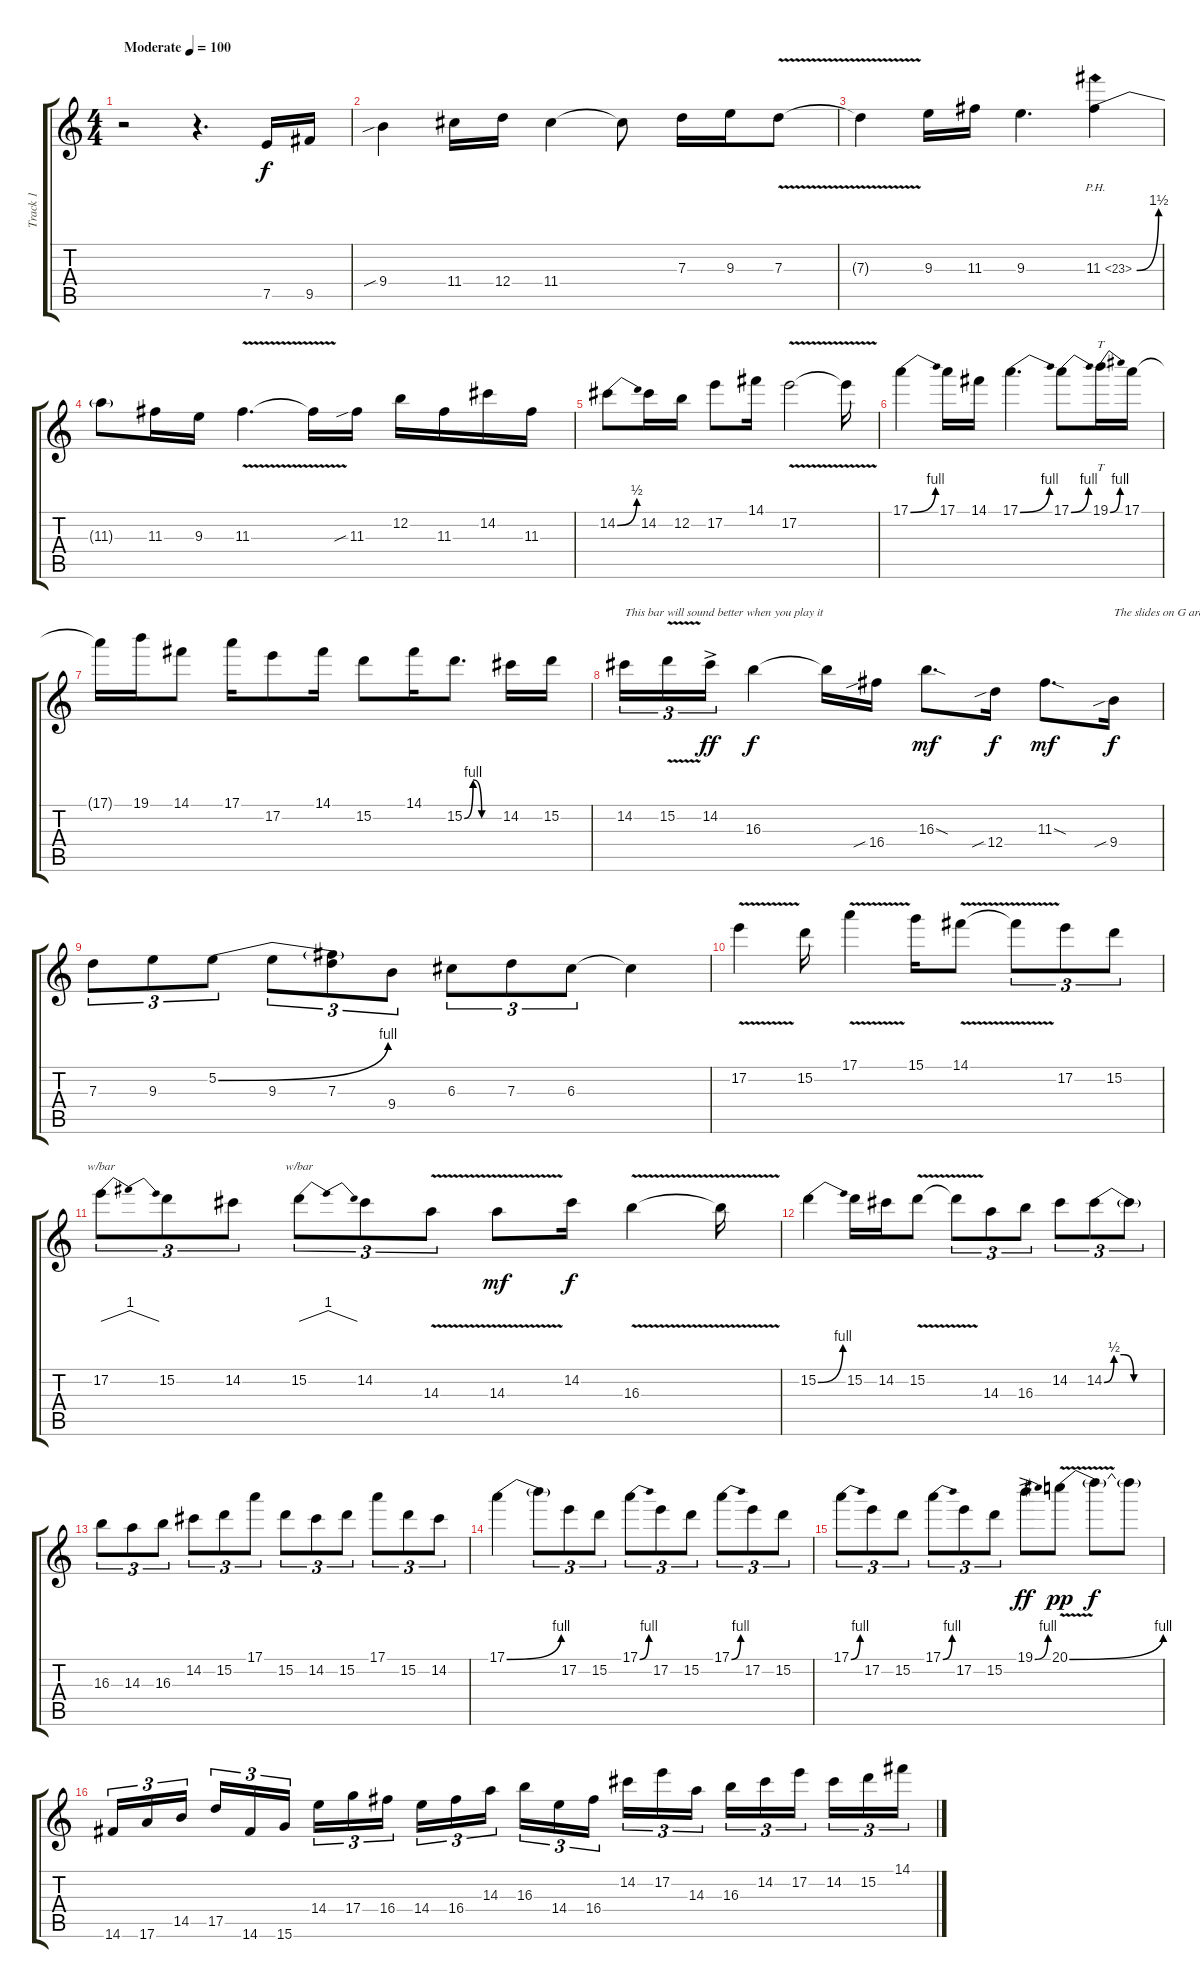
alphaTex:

\track ("Track 1" "Track 1") {instrument overdrivenguitar}
\staff {score tabs}
\tuning (E4 B3 G3 D3 A2 E2) {hide}
\ts (4 4)
\tempo (100 "Moderate")
\clef g2
\ks c
r.2{dy f instrument overdrivenguitar} r.4{d} 7.5.16 9.5.16 |
9.4{sib}.4 11.4.16 12.4.16 11.4.4 11.4{t}.8 7.3.16 9.3.16 7.3{v}.8 |
7.3{t}.4 9.3.16 11.3.16 9.3.4{d} 11.3{be (bend 0 0 60 6) ph 12}.4 |
11.3{t}.8 11.3.16 9.3.16 11.3{v}.4{d} 11.3{t}.16 11.3{sib}.16 12.2.16 11.3.16 14.2.16 11.3.16 |
14.2{be (bend 0 0 60 2)}.8 14.2.16 12.2.16 17.2.8 14.1.16 17.2{v}.2 17.2{t}.16 |
17.1{be (bend 0 0 60 4)}.4 17.1.16 14.1.16 17.1{be (bend 0 0 60 4)}.4{d} 17.1{be (bend 0 0 60 4)}.8 19.1{be (bend 0 0 60 4)}.16{tt} 17.1.16 |
17.1{t}.16 19.1.16 14.1.8 17.1.16 17.2.8 14.1.16 15.2.8 14.1.16 15.2{be (custom 0 0 15 4 30 0 60 0)}.8{d} 14.2.16 15.2.16 |
14.2.16{tu (3 2) txt "This bar will sound better when you play it"} 15.2{v}.16{tu (3 2)} 14.2{ac}.16{tu (3 2) dy ff} 16.3.4{dy f} 16.3{t}.16 16.4{sib}.16 16.3{sod}.8{d dy mf} 12.4{sib}.16{dy f} 11.3{sod}.8{d dy mf} 9.4{sib}.16{txt "The slides on G are shorter than the D ones" dy f} |
7.3.8{tu (3 2)} 9.3.8{tu (3 2)} 5.2{be (bend 0 0 60 4)}.8{tu (3 2)} 9.3.8{tu (3 2)} (5.2{t} 7.3).8{tu (3 2)} 9.4.8{tu (3 2)} 6.3.8{tu (3 2)} 7.3.8{tu (3 2)} 6.3.8{tu (3 2)} 6.3{t}.4 |
17.2{v}.4 15.2.16 17.1{v}.4 15.1.16 14.1{v}.8 14.1{t}.8{tu (3 2)} 17.2.8{tu (3 2)} 15.2.8{tu (3 2)} |
17.2.8{tu (3 2) tbe (dip default 0 0 30 4 60 0)} 15.2.8{tu (3 2)} 14.2.8{tu (3 2)} 15.2.8{tu (3 2) tbe (dip default 0 0 30 4 60 0)} 14.2.8{tu (3 2)} 14.3{v}.8{tu (3 2)} 14.3{v}.8{dy mf} 14.2.16{dy f} 16.3{v}.4 16.3{t}.16 |
15.2{be (bend 0 0 60 4)}.4 15.2.16 14.2.16 15.2{v}.8 15.2{t}.8{tu (3 2)} 14.3.8{tu (3 2)} 16.3.8{tu (3 2)} 14.2.8{tu (3 2)} 14.2{be (custom 0 0 10 2 20 2 30 0 60 0)}.8{tu (3 2)} 14.2{t}.8{tu (3 2)} |
16.3.8{tu (3 2)} 14.3.8{tu (3 2)} 16.3.8{tu (3 2)} 14.2.8{tu (3 2)} 15.2.8{tu (3 2)} 17.1.8{tu (3 2)} 15.2.8{tu (3 2)} 14.2.8{tu (3 2)} 15.2.8{tu (3 2)} 17.1.8{tu (3 2)} 15.2.8{tu (3 2)} 14.2.8{tu (3 2)} |
17.1{be (bend 0 0 60 4)}.4 17.1{t}.8{tu (3 2)} 17.2.8{tu (3 2)} 15.2.8{tu (3 2)} 17.1{be (bend 0 0 60 4)}.8{tu (3 2)} 17.2.8{tu (3 2)} 15.2.8{tu (3 2)} 17.1{be (bend 0 0 60 4)}.8{tu (3 2)} 17.2.8{tu (3 2)} 15.2.8{tu (3 2)} |
17.1{be (bend 0 0 60 4)}.8{tu (3 2)} 17.2.8{tu (3 2)} 15.2.8{tu (3 2)} 17.1{be (bend 0 0 60 4)}.8{tu (3 2)} 17.2.8{tu (3 2)} 15.2.8{tu (3 2)} 19.1{be (bend 0 0 60 4) ac}.8{dy ff} 20.1{be (bend 0 0 60 4) v}.8{dy pp} 20.1{t}.8{dy f} 20.1{t}.8 |
14.6.16{tu (3 2)} 17.6.16{tu (3 2)} 14.5.16{tu (3 2) beam splitsecondary} 17.5.16{tu (3 2)} 14.6.16{tu (3 2)} 15.6.16{tu (3 2)} 14.4.16{tu (3 2)} 17.4.16{tu (3 2)} 16.4.16{tu (3 2) beam splitsecondary} 14.4.16{tu (3 2)} 16.4.16{tu (3 2)} 14.3.16{tu (3 2)} 16.3.16{tu (3 2)} 14.4.16{tu (3 2)} 16.4.16{tu (3 2) beam splitsecondary} 14.2.16{tu (3 2)} 17.2.16{tu (3 2)} 14.3.16{tu (3 2)} 16.3.16{tu (3 2)} 14.2.16{tu (3 2)} 17.2.16{tu (3 2) beam splitsecondary} 14.2.16{tu (3 2)} 15.2.16{tu (3 2)} 14.1.16{tu (3 2)}
